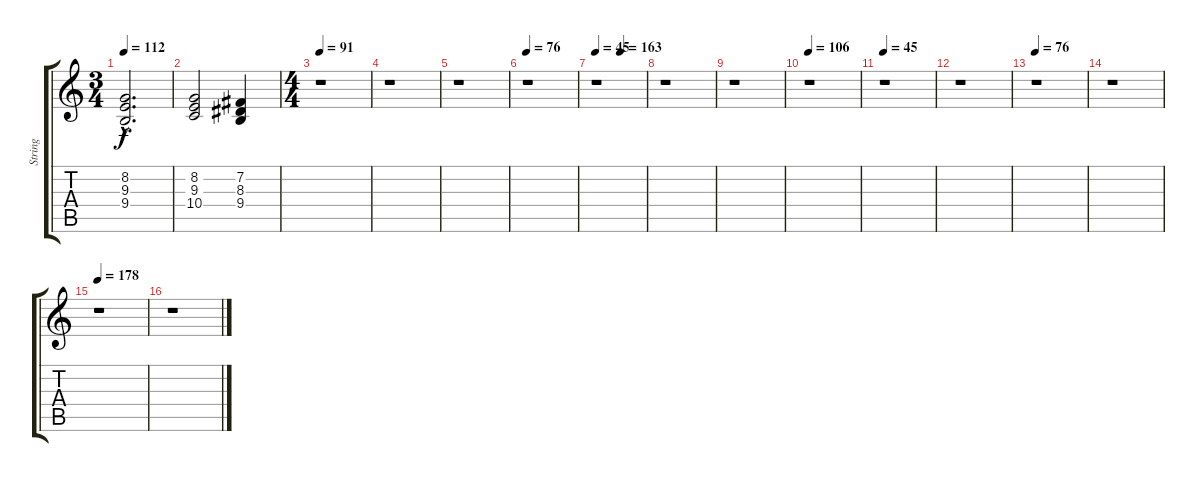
\track ("String" "String") {instrument stringensemble1}
\staff {score tabs}
\tuning (E4 B3 G3 D3 A2 E2) {hide}
\ts (3 4)
\tempo 112
\clef g2
\ks c
(8.2{hac} 9.3{hac} 9.4{hac}).2{d dy f} |
(8.2 9.3 10.4).2 (7.2 8.3 9.4).4 |
\ts (4 4)
\tempo 91
r.1 |
r.1 |
r.1 |
\tempo 76
r.1 |
\tempo 45
\tempo (163 0.5)
r.1 |
r.1 |
r.1 |
\tempo 106
r.1 |
\tempo 45
r.1 |
r.1 |
\tempo 76
r.1 |
r.1 |
\tempo 178
r.1 |
r.1
